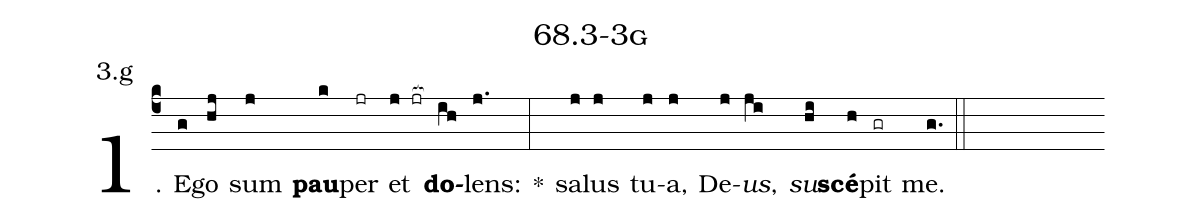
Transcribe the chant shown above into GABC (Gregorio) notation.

name: 68.3-3g;
annotation: 3.g;
%%
(c4)1. E(g)go(hj) sum(j) <b>pau</b>(k)per(jr) et(j jr[ocb:1{]) <b>do</b>(ih[ocb:0}])lens:(j.) *(:) sa(j)lus(j) tu(j)a,(j) De(j)<i>us</i>,(ji) <i>su</i>(hi)<b>scé</b>(h)pit(gr) me.(g.) (::)


%E(j) u(j) o(ji) u(hi) a(h) e.(g.) (::)
